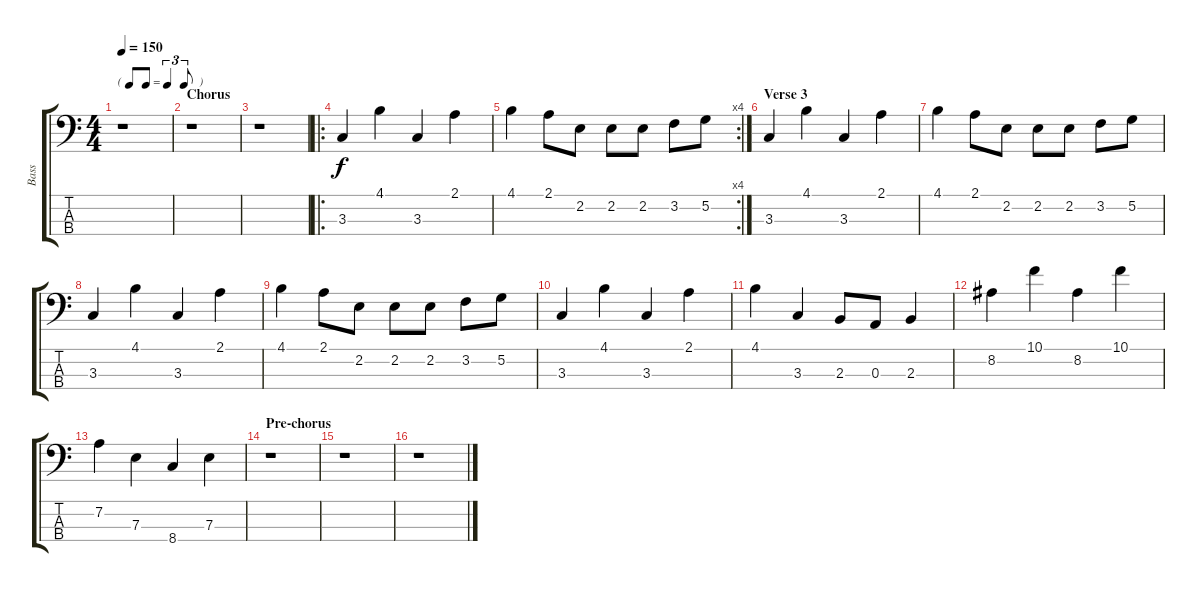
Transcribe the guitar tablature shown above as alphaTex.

\track ("Bass" "Bass") {instrument electricbassfinger}
\staff {score tabs}
\tuning (G2 D2 A1 E1) {hide}
\ts (4 4)
\tf triplet8th
\tempo 150
\clef f4
\ks c
r.1{dy f} |
\section ("" "Chorus")
r.1 |
r.1 |
\ro
3.3.4{instrument acousticbass} 4.1.4 3.3.4 2.1.4 |
\rc 4
4.1.4 2.1.8 2.2.8 2.2.8 2.2.8 3.2.8 5.2.8 |
\section ("" "Verse 3")
3.3.4{instrument acousticbass} 4.1.4 3.3.4 2.1.4 |
4.1.4 2.1.8 2.2.8 2.2.8 2.2.8 3.2.8 5.2.8 |
3.3.4 4.1.4 3.3.4 2.1.4 |
4.1.4 2.1.8 2.2.8 2.2.8 2.2.8 3.2.8 5.2.8 |
3.3.4 4.1.4 3.3.4 2.1.4 |
4.1.4 3.3.4 2.3.8 0.3.8 2.3.4 |
8.2.4 10.1.4 8.2.4 10.1.4 |
7.2.4 7.3.4 8.4.4 7.3.4 |
\section ("" "Pre-chorus")
r.1 |
r.1 |
r.1
